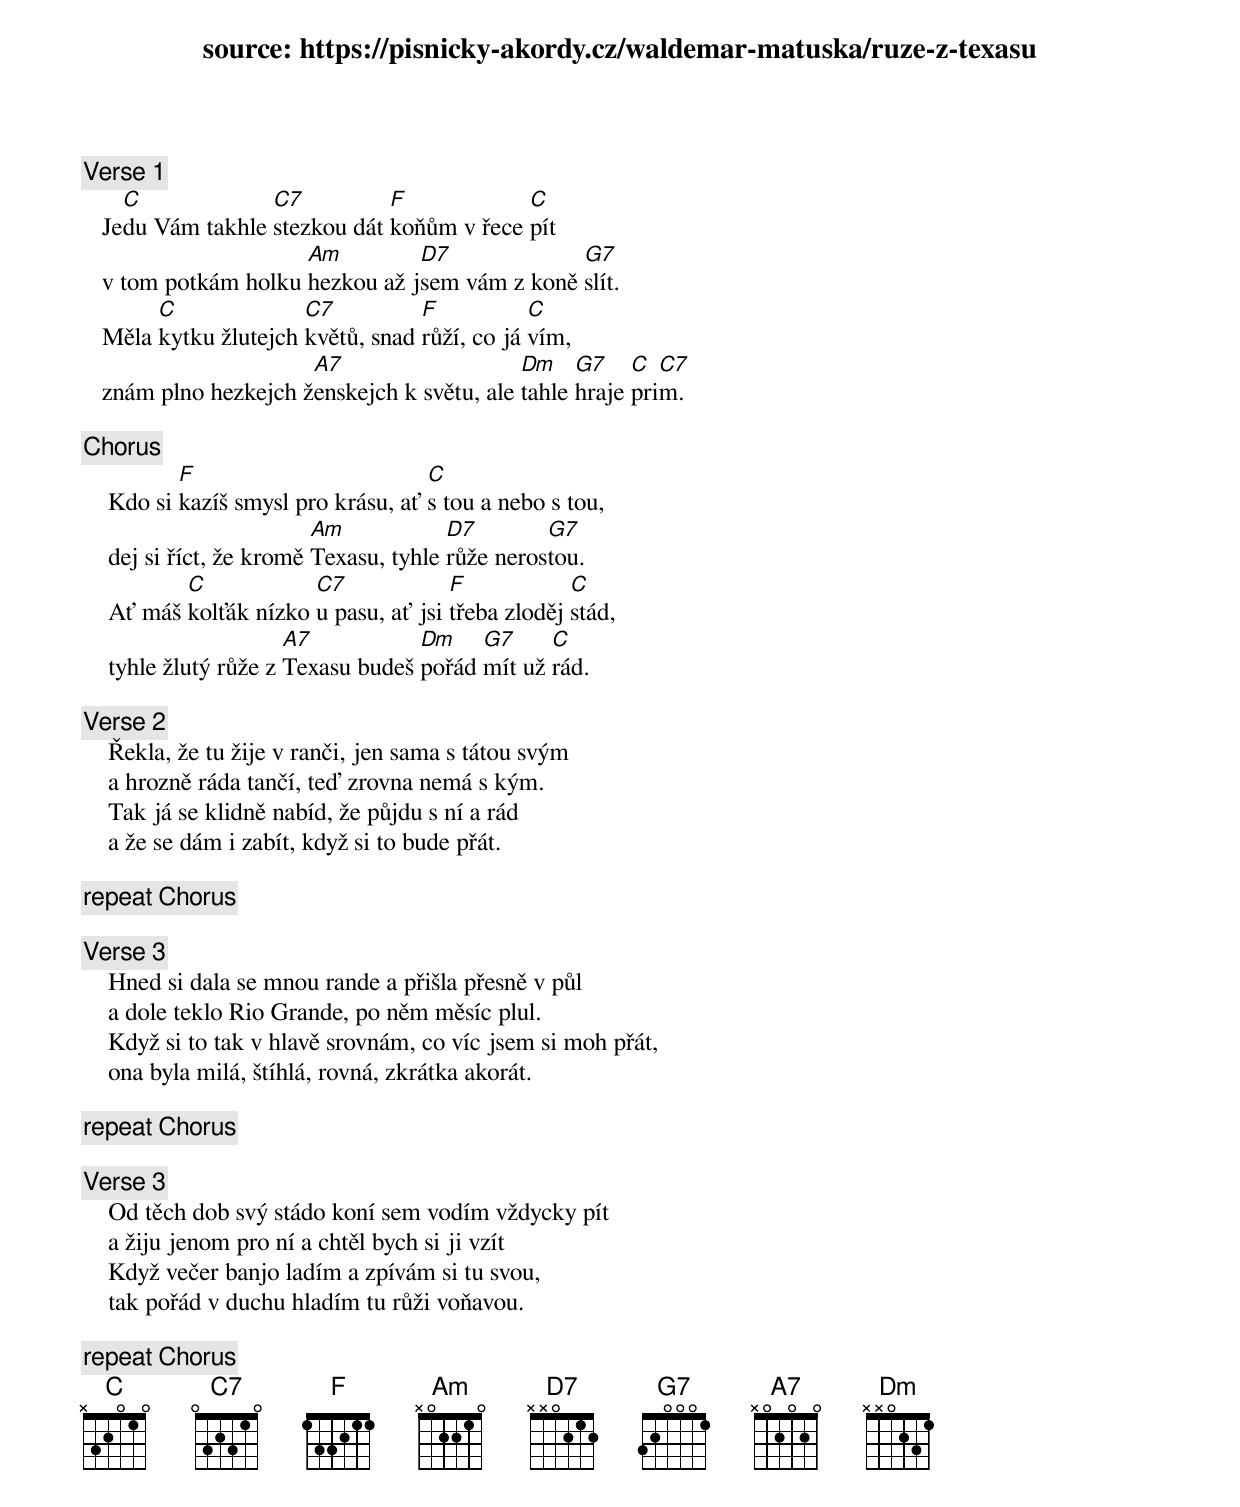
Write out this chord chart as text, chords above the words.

source: https://pisnicky-akordy.cz/waldemar-matuska/ruze-z-texasu


[Verse 1]
     C             C7          F            C
   Jedu Vám takhle stezkou dát koňům v řece pít
                      Am         D7             G7
   v tom potkám holku hezkou až jsem vám z koně slít.
        C              C7          F           C
   Měla kytku žlutejch květů, snad růží, co já vím,
                       A7                    Dm    G7    C  C7
   znám plno hezkejch ženskejch k světu, ale tahle hraje prim.

[Chorus]
           F                         C
    Kdo si kazíš smysl pro krásu, ať s tou a nebo s tou,
                          Am            D7        G7
    dej si říct, že kromě Texasu, tyhle růže nerostou.
           C            C7             F            C
    Ať máš kolťák nízko u pasu, ať jsi třeba zloděj stád,
                       A7           Dm    G7     C
    tyhle žlutý růže z Texasu budeš pořád mít už rád.

[Verse 2]
    Řekla, že tu žije v ranči, jen sama s tátou svým
    a hrozně ráda tančí, teď zrovna nemá s kým.
    Tak já se klidně nabíd, že půjdu s ní a rád
    a že se dám i zabít, když si to bude přát.

[repeat Chorus]

[Verse 3]
    Hned si dala se mnou rande a přišla přesně v půl
    a dole teklo Rio Grande, po něm měsíc plul.
    Když si to tak v hlavě srovnám, co víc jsem si moh přát,
    ona byla milá, štíhlá, rovná, zkrátka akorát.

[repeat Chorus]

[Verse 3]
    Od těch dob svý stádo koní sem vodím vždycky pít
    a žiju jenom pro ní a chtěl bych si ji vzít
    Když večer banjo ladím a zpívám si tu svou,
    tak pořád v duchu hladím tu růži voňavou.

[repeat Chorus]
